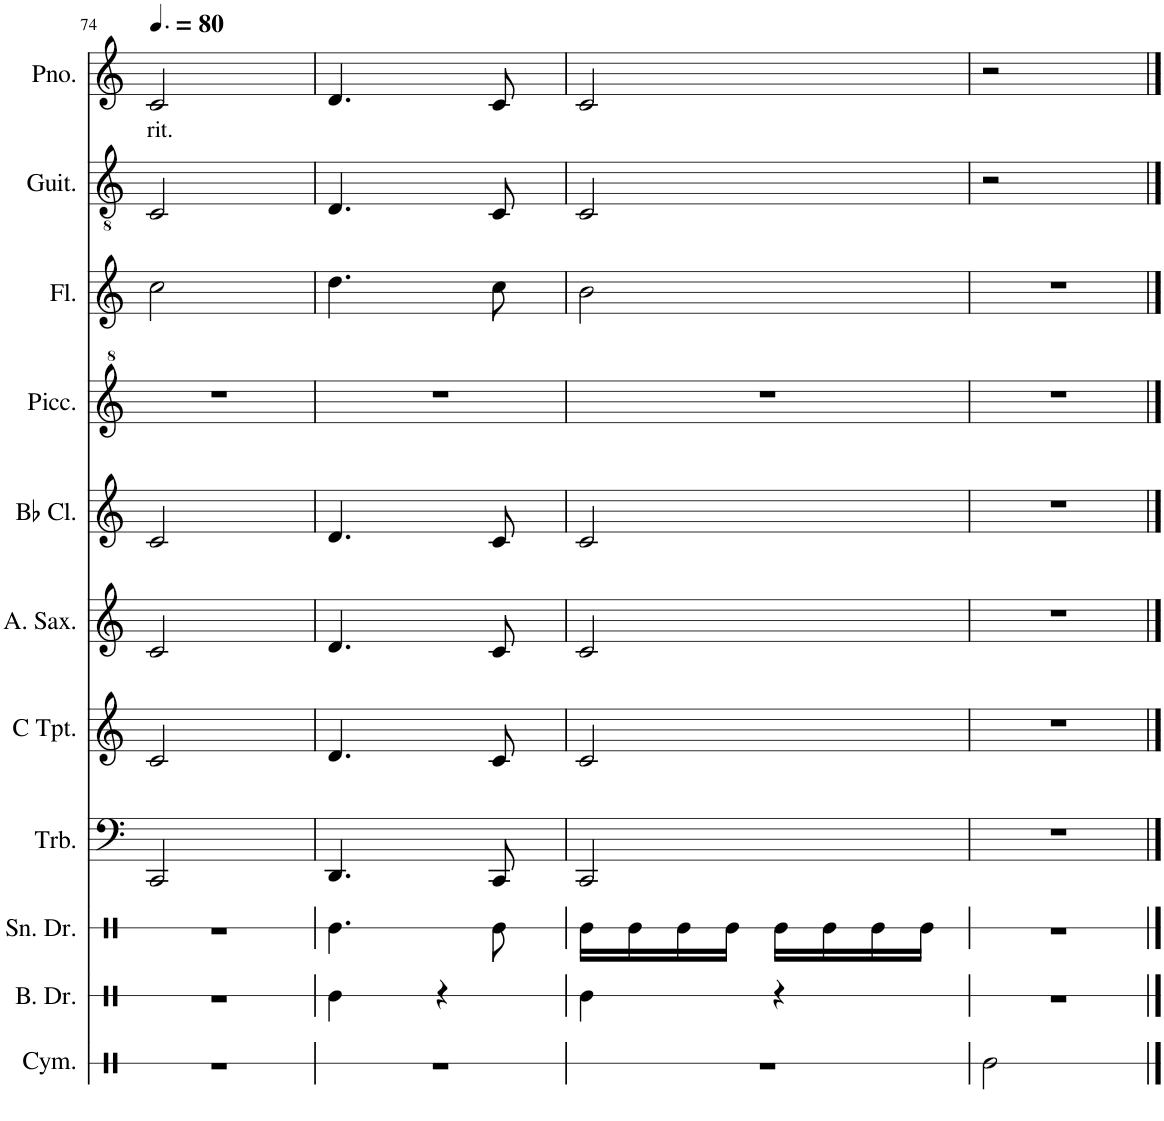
**kern	**kern	**kern	**kern	**kern	**kern	**kern	**kern	**kern	**kern	**kern	**text
*part11	*part10	*part9	*part8	*part7	*part6	*part5	*part4	*part3	*part2	*part1	*part1
*staff11	*staff10	*staff9	*staff8	*staff7	*staff6	*staff5	*staff4	*staff3	*staff2	*staff1	*staff1
*I"Cymbal	*I"Bass Drum	*I"Snare Drum	*I"Trombone	*I"C Trumpet	*I"Alto Saxophone	*I"Bb Clarinet	*I"Piccolo	*I"Flute	*I"Acoustic Guitar	*I"Piano	*
*I'Cym.	*I'B. Dr.	*I'Sn. Dr.	*I'Trb.	*I'C Tpt.	*I'A. Sax.	*I'Bb Cl.	*I'Picc.	*I'Fl.	*I'Guit.	*I'Pno.	*
!!LO:PB:g=z
*clefX	*clefX	*clefX	*clefF4	*clefG2	*clefG2	*clefG2	*clefG^2	*clefG2	*clefGv2	*clefG2	*
*	*	*	*	*	*ITrd5c9	*ITrd1c2	*ITrd-7c-12	*	*	*	*
*k[]	*k[]	*k[]	*k[]	*k[]	*k[]	*k[]	*k[]	*k[]	*k[]	*k[]	*
*M2/4	*M2/4	*M2/4	*M2/4	*M2/4	*M2/4	*M2/4	*M2/4	*M2/4	*M2/4	*M2/4	*
*MM120	*MM120	*MM120	*MM120	*MM120	*MM120	*MM120	*MM120	*MM120	*MM120	*MM120	*
=74	=74	=74	=74	=74	=74	=74	=74	=74	=74	=74	=74
!	!	!	!	!	!	!	!	!	!	!	!LO:LY:b
2r	2r	2r	2CC/	2c/	2c/	2c/	2r	2cc\	2C/	2c/	rit.
=75	=75	=75	=75	=75	=75	=75	=75	=75	=75	=75	=75
2r	4Re\	4.Re\	4.DD/	4.d/	4.d/	4.d/	2r	4.dd\	4.D/	4.d/	.
.	4r	.	.	.	.	.	.	.	.	.	.
.	.	8Re\	8CC/	8c/	8c/	8c/	.	8cc\	8C/	8c/	.
=76	=76	=76	=76	=76	=76	=76	=76	=76	=76	=76	=76
2r	4Re\	16Re\LL	2CC/	2c/	2c/	2c/	2r	2b\	2C/	2c/	.
.	.	16Re\	.	.	.	.	.	.	.	.	.
.	.	16Re\	.	.	.	.	.	.	.	.	.
.	.	16Re\JJ	.	.	.	.	.	.	.	.	.
.	4r	16Re\LL	.	.	.	.	.	.	.	.	.
.	.	16Re\	.	.	.	.	.	.	.	.	.
.	.	16Re\	.	.	.	.	.	.	.	.	.
.	.	16Re\JJ	.	.	.	.	.	.	.	.	.
=77	=77	=77	=77	=77	=77	=77	=77	=77	=77	=77	=77
2Re\	2r	2r	2r	2r	2r	2r	2r	2r	2r	2r	.
==	==	==	==	==	==	==	==	==	==	==	==
*-	*-	*-	*-	*-	*-	*-	*-	*-	*-	*-	*-
